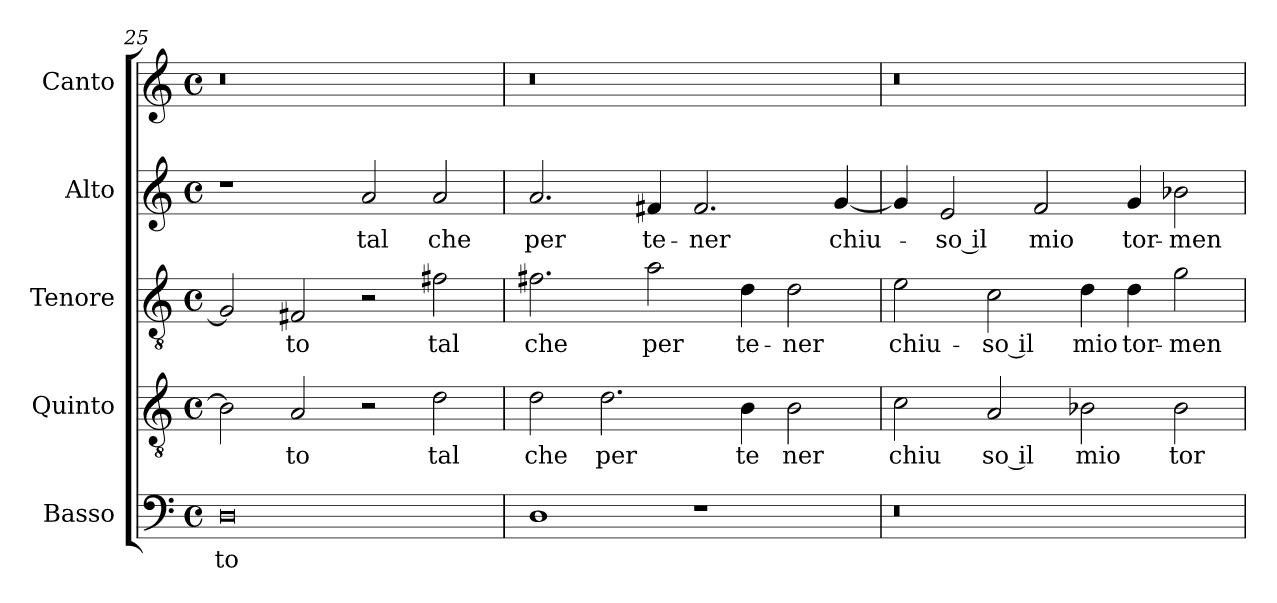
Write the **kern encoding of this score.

**kern	**text	**kern	**text	**kern	**text	**kern	**text	**kern
*part5	*part5	*part4	*part4	*part3	*part3	*part2	*part2	*part1
*staff5	*staff5	*staff4	*staff4	*staff3	*staff3	*staff2	*staff2	*staff1
*I"Basso	*	*I"Quinto	*	*I"Tenore	*	*I"Alto	*	*I"Canto
*clefF4	*	*clefGv2	*	*clefGv2	*	*clefG2	*	*clefG2
*M4/4	*	*M4/4	*	*M4/4	*	*M4/4	*	*M4/4
*met(c)	*	*met(c)	*	*met(c)	*	*met(c)	*	*met(c)
=25	=25	=25	=25	=25	=25	=25	=25	=25
!	!LO:LY:b:cj	!	!	!	!	!	!	!
0D	-to	2B-\]	.	2G/]	.	1r	.	0r
!	!	!	!LO:LY:b:cj	!	!LO:LY:b:cj	!	!	!
.	.	2A/	to	2F#X/	-to	.	.	.
!	!	!	!	!	!	!	!LO:LY:b:cj	!
.	.	2r	.	2r	.	2a/	tal	.
!	!	!	!LO:LY:b:cj	!	!LO:LY:b:cj	!	!LO:LY:b:cj	!
.	.	2d\	tal	2f#X\	tal	2a/	che	.
!!LO:LB:g=z
=26	=26	=26	=26	=26	=26	=26	=26	=26
!	!	!	!LO:LY:b:cj	!	!LO:LY:b:cj	!	!LO:LY:b:cj	!
1D	.	2d\	che	2.f#X\	che	2.a/	per	0r
!	!	!	!LO:LY:b:cj	!	!	!	!	!
.	.	2.d\	per	.	.	.	.	.
!	!	!	!	!	!LO:LY:b:cj	!	!LO:LY:b:cj	!
.	.	.	.	2a\	per	4f#X/	te-	.
!	!	!	!	!	!	!	!LO:LY:b:cj	!
1r	.	.	.	.	.	2.f#/	-ner	.
!	!	!	!LO:LY:b:cj	!	!LO:LY:b:cj	!	!	!
.	.	4B\	te	4d\	te-	.	.	.
!	!	!	!LO:LY:b:cj	!	!LO:LY:b:cj	!	!	!
.	.	2B\	ner	2d\	-ner	.	.	.
!	!	!	!	!	!	!	!LO:LY:b	!
.	.	.	.	.	.	[<4g/	chiu-	.
=27	=27	=27	=27	=27	=27	=27	=27	=27
!	!	!	!LO:LY:b:cj	!	!LO:LY:b:cj	!	!	!
0r	.	2c\	chiu	2e\	chiu-	4g/]	.	0r
!	!	!	!	!	!	!	!LO:LY:b:rj	!
.	.	.	.	.	.	2e/	-so il	.
!	!	!	!LO:LY:b:rj	!	!LO:LY:b:rj	!	!	!
.	.	2A/	so il	2c\	-so il	.	.	.
!	!	!	!	!	!	!	!LO:LY:b:cj	!
.	.	.	.	.	.	2f/	mio	.
!	!	!	!LO:LY:b:cj	!	!LO:LY:b:cj	!	!	!
.	.	2B-X\	mio	4d\	mio	.	.	.
!	!	!	!	!	!LO:LY:b:cj	!	!LO:LY:b:cj	!
.	.	.	.	4d\	tor-	4g/	tor-	.
!	!	!	!LO:LY:b:cj	!	!LO:LY:b:cj	!	!LO:LY:b:cj	!
.	.	2B-\	tor	2g\	-men-	2b-X\	-men-	.
=	=	=	=	=	=	=	=	=
*-	*-	*-	*-	*-	*-	*-	*-	*-
